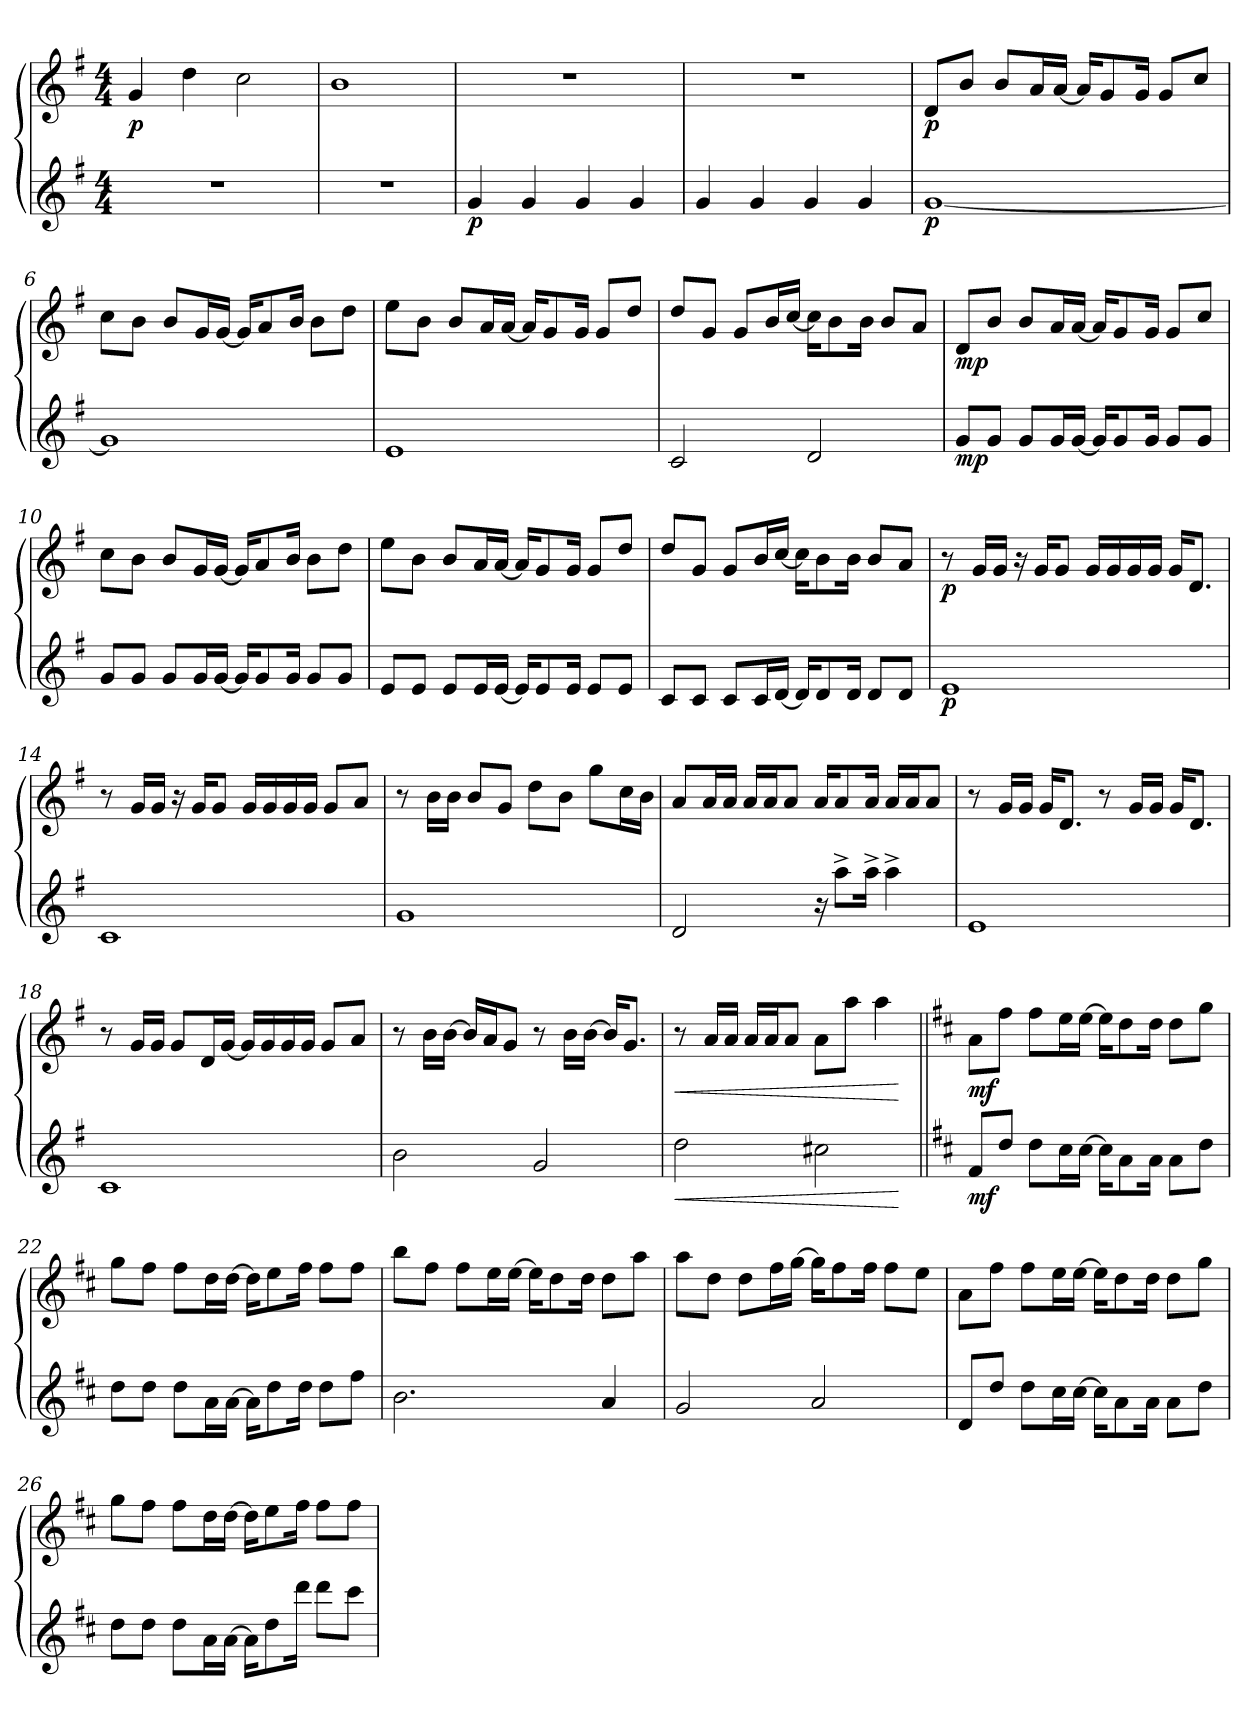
**kern	**dynam	**kern	**dynam
*part2	*part2	*part1	*part1
*staff2	*staff2	*staff1	*staff1
*clefG2	*	*clefG2	*
*k[f#]	*	*k[f#]	*
*M4/4	*	*M4/4	*
*MM60	*	*MM60	*
=1	=1	=1	=1
!	!	!	!LO:DY:b
1r	.	4g/	p
.	.	4dd\	.
.	.	2cc\	.
=2	=2	=2	=2
1r	.	1b	.
=3	=3	=3	=3
*	*	*MM92	*
!	!LO:DY:b	!	!
4g/	p	1r	.
4g/	.	.	.
4g/	.	.	.
4g/	.	.	.
=4	=4	=4	=4
4g/	.	1r	.
4g/	.	.	.
4g/	.	.	.
4g/	.	.	.
!!LO:LB:g=z
=5	=5	=5	=5
!	!LO:DY:b	!	!LO:DY:b
[1g	p	8d/L	p
.	.	8b/J	.
.	.	8b/L	.
.	.	16a/L	.
.	.	[16a/JJ	.
.	.	16a/KL]	.
.	.	8g/	.
.	.	16g/Jk	.
.	.	8g/L	.
.	.	8cc/J	.
=6	=6	=6	=6
1g]	.	8cc\L	.
.	.	8b\J	.
.	.	8b/L	.
.	.	16g/L	.
.	.	[16g/JJ	.
.	.	16g/KL]	.
.	.	8a/	.
.	.	16b/Jk	.
.	.	8b\L	.
.	.	8dd\J	.
=7	=7	=7	=7
1e	.	8ee\L	.
.	.	8b\J	.
.	.	8b/L	.
.	.	16a/L	.
.	.	[16a/JJ	.
.	.	16a/KL]	.
.	.	8g/	.
.	.	16g/Jk	.
.	.	8g/L	.
.	.	8dd/J	.
=8	=8	=8	=8
2c/	.	8dd/L	.
.	.	8g/J	.
.	.	8g/L	.
.	.	16b/L	.
.	.	[16cc/JJ	.
2d/	.	16cc\KL]	.
.	.	8b\	.
.	.	16b\Jk	.
.	.	8b/L	.
.	.	8a/J	.
!!LO:LB:g=z
=9	=9	=9	=9
!	!LO:DY:b	!	!LO:DY:b
8g/L	mp	8d/L	mp
8g/J	.	8b/J	.
8g/L	.	8b/L	.
16g/L	.	16a/L	.
[16g/JJ	.	[16a/JJ	.
16g/KL]	.	16a/KL]	.
8g/	.	8g/	.
16g/Jk	.	16g/Jk	.
8g/L	.	8g/L	.
8g/J	.	8cc/J	.
=10	=10	=10	=10
8g/L	.	8cc\L	.
8g/J	.	8b\J	.
8g/L	.	8b/L	.
16g/L	.	16g/L	.
[16g/JJ	.	[16g/JJ	.
16g/KL]	.	16g/KL]	.
8g/	.	8a/	.
16g/Jk	.	16b/Jk	.
8g/L	.	8b\L	.
8g/J	.	8dd\J	.
=11	=11	=11	=11
8e/L	.	8ee\L	.
8e/J	.	8b\J	.
8e/L	.	8b/L	.
16e/L	.	16a/L	.
[16e/JJ	.	[16a/JJ	.
16e/KL]	.	16a/KL]	.
8e/	.	8g/	.
16e/Jk	.	16g/Jk	.
8e/L	.	8g/L	.
8e/J	.	8dd/J	.
=12	=12	=12	=12
8c/L	.	8dd/L	.
8c/J	.	8g/J	.
8c/L	.	8g/L	.
16c/L	.	16b/L	.
[16d/JJ	.	[16cc/JJ	.
16d/KL]	.	16cc\KL]	.
8d/	.	8b\	.
16d/Jk	.	16b\Jk	.
8d/L	.	8b/L	.
8d/J	.	8a/J	.
!!LO:LB:g=z
=13	=13	=13	=13
!	!LO:DY:b	!	!LO:DY:b
1e	p	8r	p
.	.	16g/LL	.
.	.	16g/JJ	.
.	.	16r	.
.	.	16g/KL	.
.	.	8g/J	.
.	.	16g/LL	.
.	.	16g/	.
.	.	16g/	.
.	.	16g/JJ	.
.	.	16g/KL	.
.	.	8.d/J	.
=14	=14	=14	=14
1c	.	8r	.
.	.	16g/LL	.
.	.	16g/JJ	.
.	.	16r	.
.	.	16g/KL	.
.	.	8g/J	.
.	.	16g/LL	.
.	.	16g/	.
.	.	16g/	.
.	.	16g/JJ	.
.	.	8g/L	.
.	.	8a/J	.
=15	=15	=15	=15
1g	.	8r	.
.	.	16b\LL	.
.	.	16b\JJ	.
.	.	8b/L	.
.	.	8g/J	.
.	.	8dd\L	.
.	.	8b\J	.
.	.	8gg\L	.
.	.	16cc\L	.
.	.	16b\JJ	.
=16	=16	=16	=16
2d/	.	8a/L	.
.	.	16a/L	.
.	.	16a/JJ	.
.	.	16a/LL	.
.	.	16a/J	.
.	.	8a/J	.
16r	.	16a/KL	.
8aa^\L	.	8a/	.
16aa^\Jk	.	16a/Jk	.
4aa^\	.	16a/LL	.
.	.	16a/J	.
.	.	8a/J	.
!!LO:LB:g=z
=17	=17	=17	=17
1e	.	8r	.
.	.	16g/LL	.
.	.	16g/JJ	.
.	.	16g/KL	.
.	.	8.d/J	.
.	.	8r	.
.	.	16g/LL	.
.	.	16g/JJ	.
.	.	16g/KL	.
.	.	8.d/J	.
=18	=18	=18	=18
1c	.	8r	.
.	.	16g/LL	.
.	.	16g/JJ	.
.	.	8g/L	.
.	.	16d/L	.
.	.	[16g/JJ	.
.	.	16g/LL]	.
.	.	16g/	.
.	.	16g/	.
.	.	16g/JJ	.
.	.	8g/L	.
.	.	8a/J	.
=19	=19	=19	=19
2b\	.	8r	.
.	.	16b\LL	.
.	.	[16b\JJ	.
.	.	16b/LL]	.
.	.	16a/J	.
.	.	8g/J	.
2g/	.	8r	.
.	.	16b\LL	.
.	.	[16b\JJ	.
.	.	16b/KL]	.
.	.	8.g/J	.
=20	=20	=20	=20
!	!LO:HP:b	!	!LO:HP:b
2dd\	<	8r	<
.	.	16a/LL	.
.	.	16a/JJ	.
.	.	16a/LL	.
.	.	16a/J	.
.	.	8a/J	.
2cc#X\	.	8a\L	.
.	.	8aa\J	.
.	.	4aa\	.
.	[	.	[
!!LO:PB:g=z
=21||	=21||	=21||	=21||
*k[f#c#]	*	*k[f#c#]	*
!	!LO:DY:b	!	!LO:DY:b
8f#/L	mf	8a\L	mf
8dd/J	.	8ff#\J	.
8dd\L	.	8ff#\L	.
16cc#\L	.	16ee\L	.
[16cc#\JJ	.	[16ee\JJ	.
16cc#\KL]	.	16ee\KL]	.
8a\	.	8dd\	.
16a\Jk	.	16dd\Jk	.
8a\L	.	8dd\L	.
8dd\J	.	8gg\J	.
=22	=22	=22	=22
8dd\L	.	8gg\L	.
8dd\J	.	8ff#\J	.
8dd\L	.	8ff#\L	.
16a\L	.	16dd\L	.
[16a\JJ	.	[16dd\JJ	.
16a\KL]	.	16dd\KL]	.
8dd\	.	8ee\	.
16dd\Jk	.	16ff#\Jk	.
8dd\L	.	8ff#\L	.
8ff#\J	.	8ff#\J	.
=23	=23	=23	=23
2.b\	.	8bb\L	.
.	.	8ff#\J	.
.	.	8ff#\L	.
.	.	16ee\L	.
.	.	[16ee\JJ	.
.	.	16ee\KL]	.
.	.	8dd\	.
.	.	16dd\Jk	.
4a/	.	8dd\L	.
.	.	8aa\J	.
=24	=24	=24	=24
2g/	.	8aa\L	.
.	.	8dd\J	.
.	.	8dd\L	.
.	.	16ff#\L	.
.	.	[16gg\JJ	.
2a/	.	16gg\KL]	.
.	.	8ff#\	.
.	.	16ff#\Jk	.
.	.	8ff#\L	.
.	.	8ee\J	.
!!LO:LB:g=z
=25	=25	=25	=25
8d/L	.	8a\L	.
8dd/J	.	8ff#\J	.
8dd\L	.	8ff#\L	.
16cc#\L	.	16ee\L	.
[16cc#\JJ	.	[16ee\JJ	.
16cc#\KL]	.	16ee\KL]	.
8a\	.	8dd\	.
16a\Jk	.	16dd\Jk	.
8a\L	.	8dd\L	.
8dd\J	.	8gg\J	.
=26	=26	=26	=26
8dd\L	.	8gg\L	.
8dd\J	.	8ff#\J	.
8dd\L	.	8ff#\L	.
16a\L	.	16dd\L	.
[16a\JJ	.	[16dd\JJ	.
16a\KL]	.	16dd\KL]	.
8dd\	.	8ee\	.
16ddd\Jk	.	16ff#\Jk	.
8ddd\L	.	8ff#\L	.
8ccc#\J	.	8ff#\J	.
=	=	=	=
*-	*-	*-	*-
